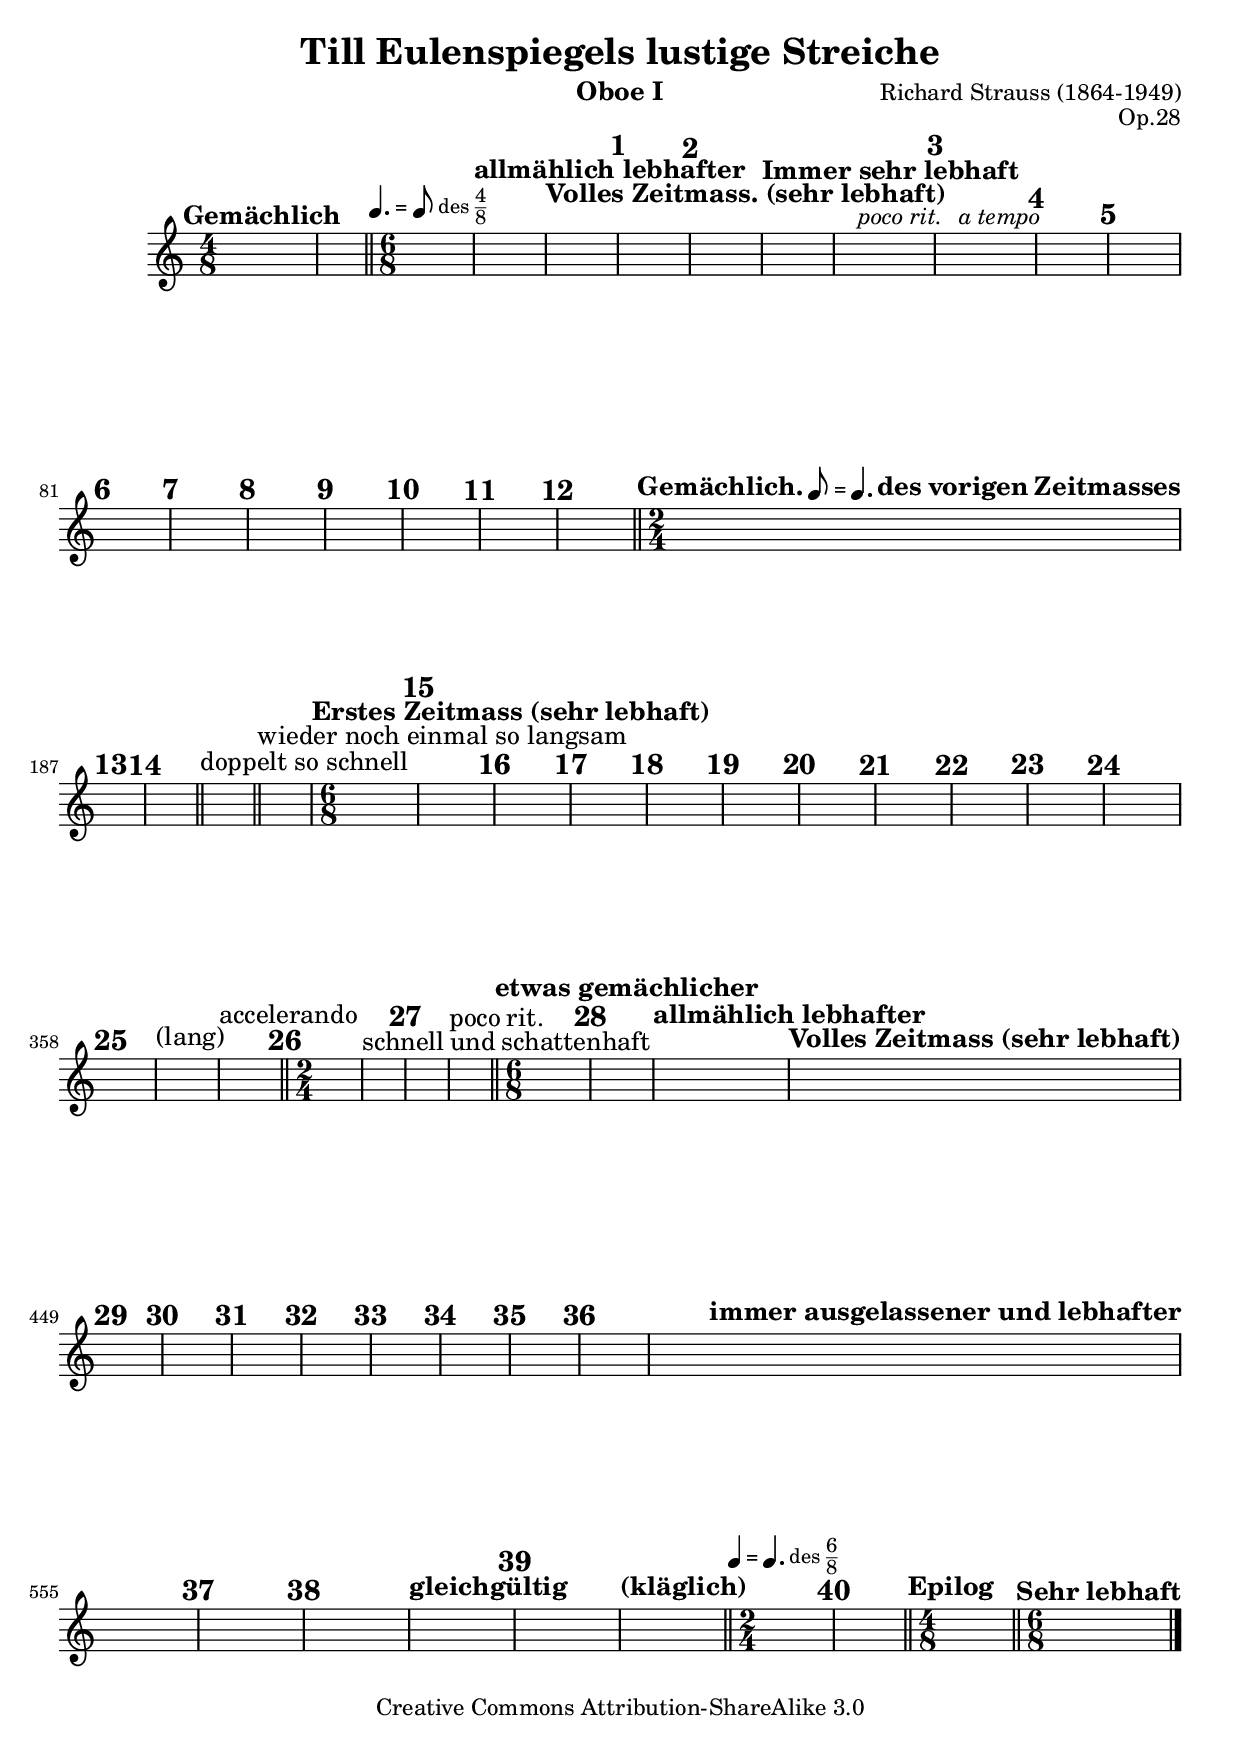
\version "2.11.37"

\include "defs.lyi" 
oboeOne = \relative c'
{
}

 

instrument = "Oboe I"

notes = \oboeOne

\include "part.lyi"

